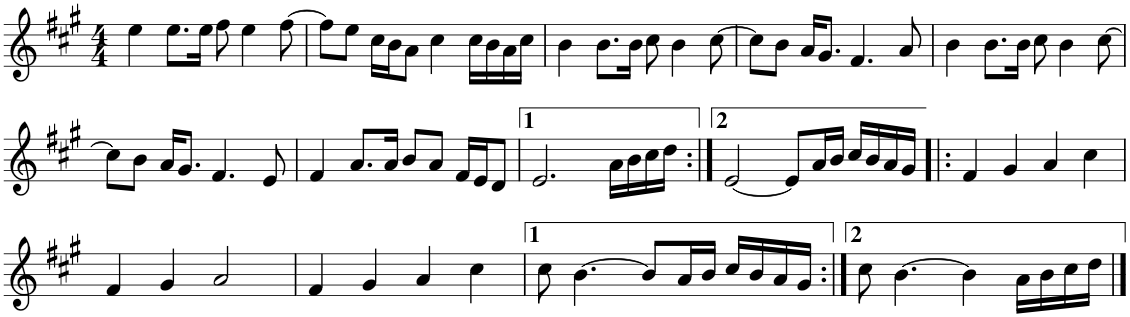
**kern
*part1
*staff1
*I"Piano
*I'Pno
*clefG2
*k[f#c#g#]
*A:
*M4/4
=1
4ee\
8.ee\L
16ee\Jk
8ff#\
4ee\
[8ff#\
=2
8ff#\L]
8ee\J
16cc#\LL
16b\J
8a\J
4cc#\
16cc#\LL
16b\
16a\
16cc#\JJ
=3
4b\
8.b\L
16b\Jk
8cc#\
4b\
[8cc#\
=4
8cc#\L]
8b\J
16a/KL
8.g#/J
4.f#/
8a/
=5
4b\
8.b\L
16b\Jk
8cc#\
4b\
[8cc#\
!!LO:LB:g=z
=6
8cc#\L]
8b\J
16a/KL
8.g#/J
4.f#/
8e/
=7
4f#/
8.a/L
16a/Jk
8b/L
8a/J
16f#/LL
16e/J
8d/J
=8
2.e/
16a\LL
16b\
16cc#\
16dd\JJ
=9:|!
[2e/
8e/L]
16a/L
16b/JJ
16cc#/LL
16b/
16a/
16g#/JJ
=10!|:
4f#/
4g#/
4a/
4cc#\
!!LO:LB:g=z
=11
4f#/
4g#/
2a/
=12
4f#/
4g#/
4a/
4cc#\
=13
8cc#\
[4.b\
8b/L]
16a/L
16b/JJ
16cc#/LL
16b/
16a/
16g#/JJ
=14:|!
8cc#\
[4.b\
4b\]
16a\LL
16b\
16cc#\
16dd\JJ
==
*-
